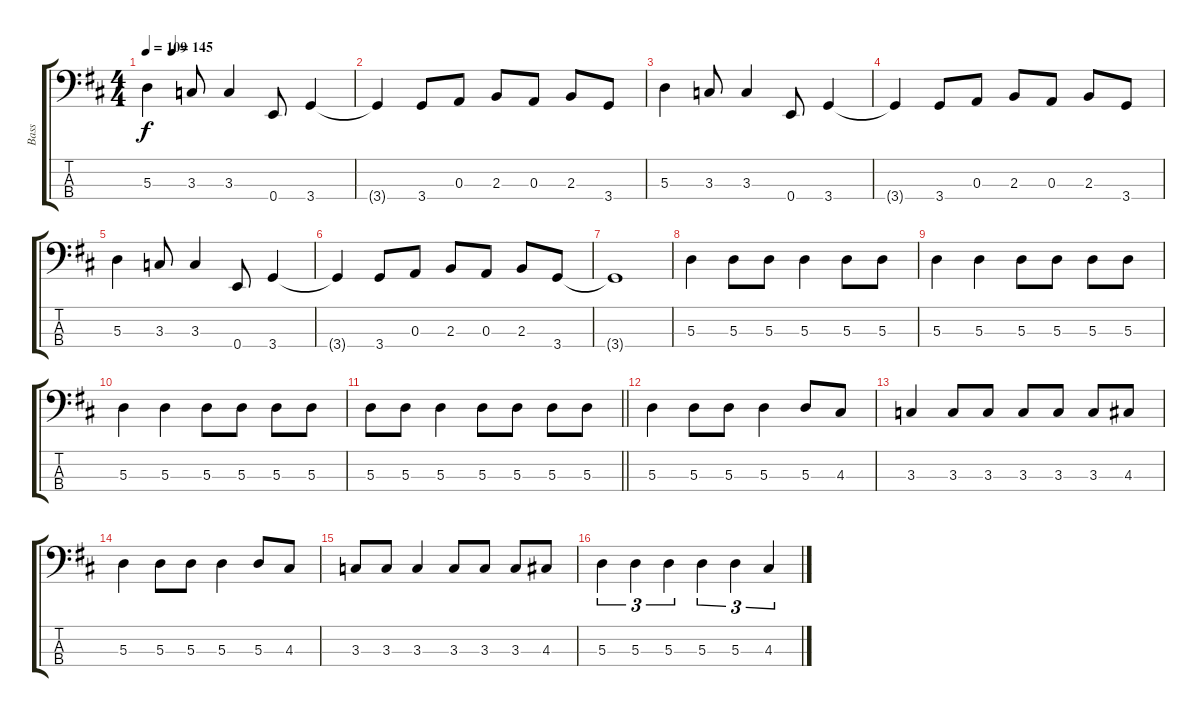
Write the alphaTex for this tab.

\track ("Bass" "Bass") {instrument electricbassfinger}
\staff {score tabs}
\tuning (G2 D2 A1 E1) {hide}
\ts (4 4)
\tempo 109
\tempo (145 0.125)
\clef f4
\ks d
5.3.4{dy f} 3.3.8 3.3.4 0.4.8 3.4.4 |
3.4{t}.4 3.4.8 0.3.8 2.3.8 0.3.8 2.3.8 3.4.8 |
5.3.4 3.3.8 3.3.4 0.4.8 3.4.4 |
3.4{t}.4 3.4.8 0.3.8 2.3.8 0.3.8 2.3.8 3.4.8 |
5.3.4 3.3.8 3.3.4 0.4.8 3.4.4 |
3.4{t}.4 3.4.8 0.3.8 2.3.8 0.3.8 2.3.8 3.4.8 |
3.4{t}.1 |
5.3.4 5.3.8 5.3.8 5.3.4 5.3.8 5.3.8 |
5.3.4 5.3.4 5.3.8 5.3.8 5.3.8 5.3.8 |
5.3.4 5.3.4 5.3.8 5.3.8 5.3.8 5.3.8 |
\barLineRight lightlight
5.3.8 5.3.8 5.3.4 5.3.8 5.3.8 5.3.8 5.3.8 |
5.3.4 5.3.8 5.3.8 5.3.4 5.3.8 4.3.8 |
3.3.4 3.3.8 3.3.8 3.3.8 3.3.8 3.3.8 4.3.8 |
5.3.4 5.3.8 5.3.8 5.3.4 5.3.8 4.3.8 |
3.3.8 3.3.8 3.3.4 3.3.8 3.3.8 3.3.8 4.3.8 |
5.3.4{tu (3 2)} 5.3.4{tu (3 2)} 5.3.4{tu (3 2)} 5.3.4{tu (3 2)} 5.3.4{tu (3 2)} 4.3.4{tu (3 2)}
